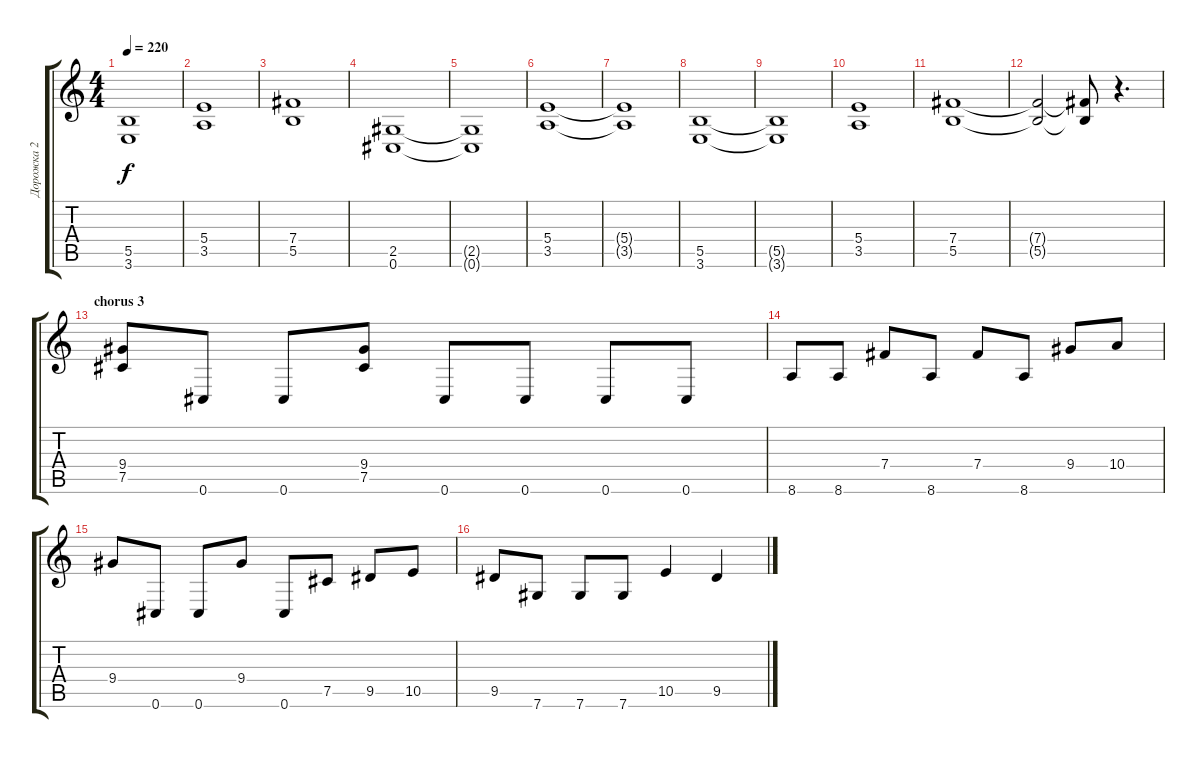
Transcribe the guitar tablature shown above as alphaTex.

\track ("Дорожка 2" "Дорожка 2") {instrument distortionguitar}
\staff {score tabs}
\tuning (Db4 Ab3 E3 B2 Gb2 Db2) {hide}
\ts (4 4)
\tempo 220
\clef g2
\ks c
(5.5{t} 3.6{t}).1{dy f} |
(5.4 3.5).1 |
(7.4 5.5).1 |
(2.5 0.6).1 |
(2.5{t} 0.6{t}).1 |
(5.4 3.5).1 |
(5.4{t} 3.5{t}).1 |
(5.5 3.6).1 |
(5.5{t} 3.6{t}).1 |
(5.4 3.5).1 |
(7.4 5.5).1 |
(7.4{t} 5.5{t}).2 (7.4{t} 5.5{t}).8 r.4{d} |
\section ("" "chorus 3")
(9.4 7.5).8 0.6.8 0.6.8 (9.4 7.5).8 0.6.8 0.6.8 0.6.8 0.6.8 |
8.6.8 8.6.8 7.4.8 8.6.8 7.4.8 8.6.8 9.4.8 10.4.8 |
9.4.8 0.6.8 0.6.8 9.4.8 0.6.8 7.5.8 9.5.8 10.5.8 |
9.5.8 7.6.8 7.6.8 7.6.8 10.5.4 9.5.4
